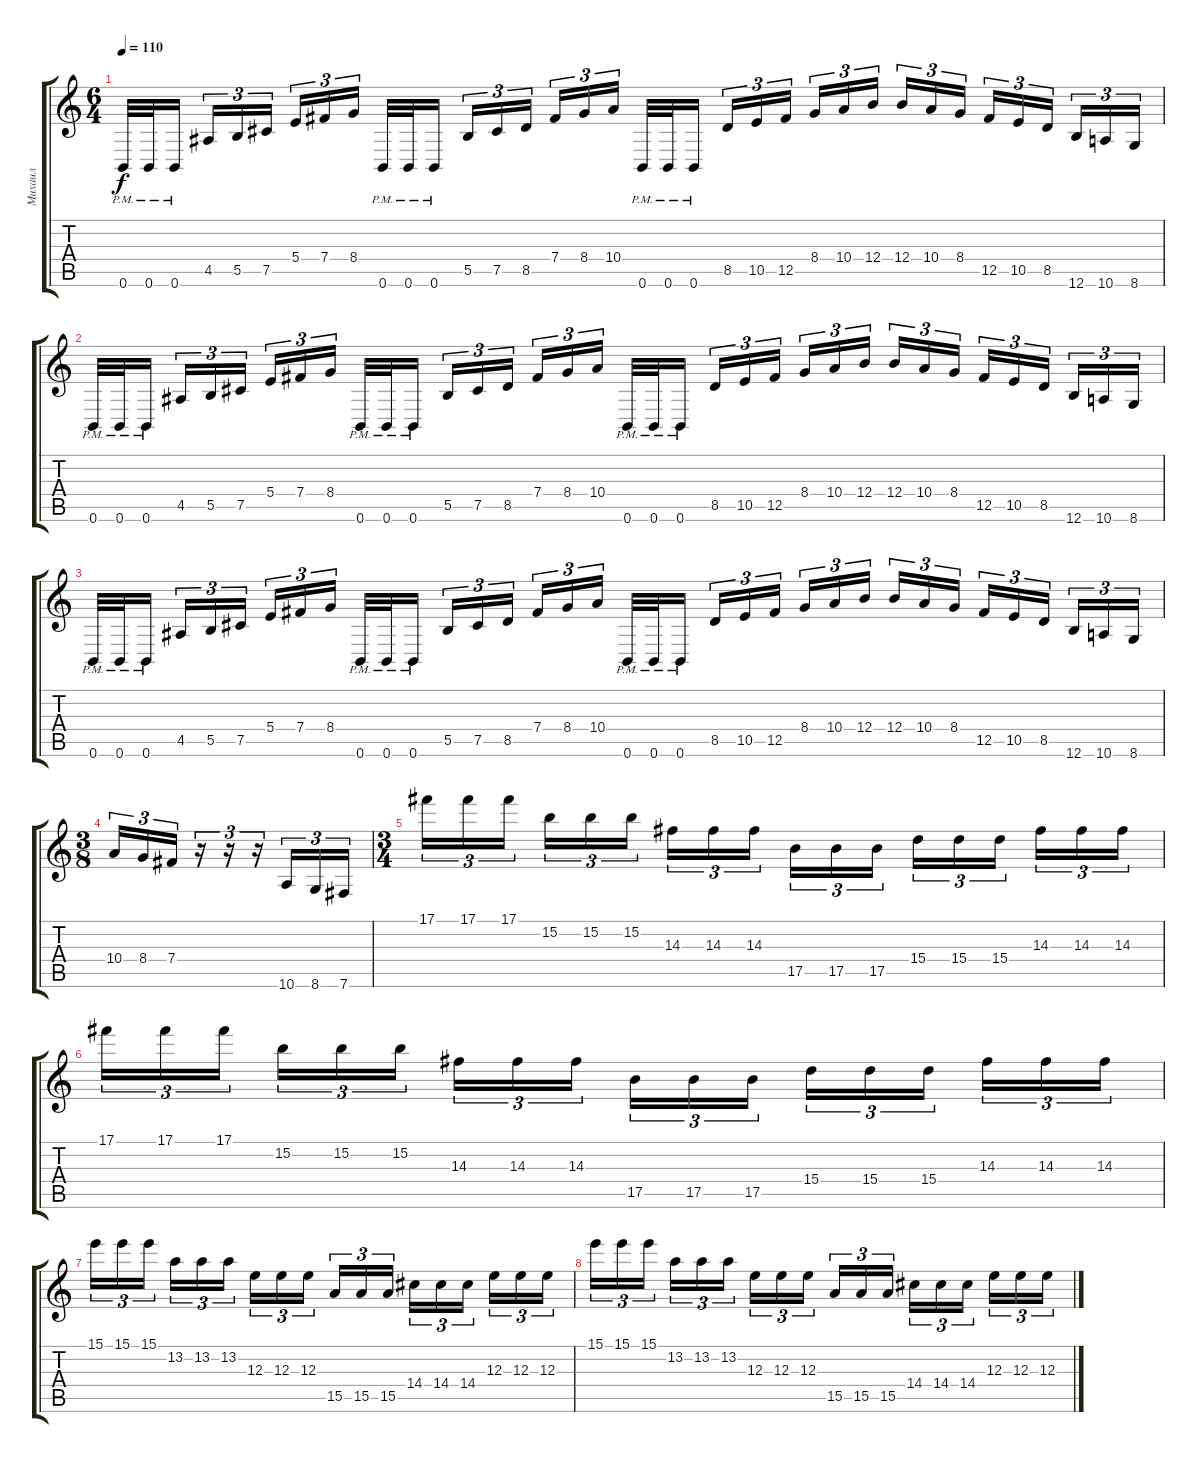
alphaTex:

\track ("Михаил" "Михаил") {instrument distortionguitar}
\staff {score tabs}
\tuning (Db4 Ab3 E3 B2 Gb2 B1) {hide}
\ts (6 4)
\tempo 110
\clef g2
\ks c
0.6{pm}.32{dy f} 0.6{pm}.32 0.6{pm}.16{beam splitsecondary} 4.5.16{tu (3 2)} 5.5.16{tu (3 2)} 7.5.16{tu (3 2) beam splitsecondary} 5.4.16{tu (3 2)} 7.4.16{tu (3 2)} 8.4.16{tu (3 2) beam splitsecondary} 0.6{pm}.32 0.6{pm}.32 0.6{pm}.16{beam splitsecondary} 5.5.16{tu (3 2)} 7.5.16{tu (3 2)} 8.5.16{tu (3 2) beam splitsecondary} 7.4.16{tu (3 2)} 8.4.16{tu (3 2)} 10.4.16{tu (3 2)} 0.6{pm}.32 0.6{pm}.32 0.6{pm}.16{beam splitsecondary} 8.5.16{tu (3 2)} 10.5.16{tu (3 2)} 12.5.16{tu (3 2) beam splitsecondary} 8.4.16{tu (3 2)} 10.4.16{tu (3 2)} 12.4.16{tu (3 2) beam splitsecondary} 12.4.16{tu (3 2)} 10.4.16{tu (3 2)} 8.4.16{tu (3 2) beam splitsecondary} 12.5.16{tu (3 2)} 10.5.16{tu (3 2)} 8.5.16{tu (3 2) beam splitsecondary} 12.6.16{tu (3 2)} 10.6.16{tu (3 2)} 8.6.16{tu (3 2)} |
0.6{pm}.32 0.6{pm}.32 0.6{pm}.16{beam splitsecondary} 4.5.16{tu (3 2)} 5.5.16{tu (3 2)} 7.5.16{tu (3 2) beam splitsecondary} 5.4.16{tu (3 2)} 7.4.16{tu (3 2)} 8.4.16{tu (3 2) beam splitsecondary} 0.6{pm}.32 0.6{pm}.32 0.6{pm}.16{beam splitsecondary} 5.5.16{tu (3 2)} 7.5.16{tu (3 2)} 8.5.16{tu (3 2) beam splitsecondary} 7.4.16{tu (3 2)} 8.4.16{tu (3 2)} 10.4.16{tu (3 2)} 0.6{pm}.32 0.6{pm}.32 0.6{pm}.16{beam splitsecondary} 8.5.16{tu (3 2)} 10.5.16{tu (3 2)} 12.5.16{tu (3 2) beam splitsecondary} 8.4.16{tu (3 2)} 10.4.16{tu (3 2)} 12.4.16{tu (3 2) beam splitsecondary} 12.4.16{tu (3 2)} 10.4.16{tu (3 2)} 8.4.16{tu (3 2) beam splitsecondary} 12.5.16{tu (3 2)} 10.5.16{tu (3 2)} 8.5.16{tu (3 2) beam splitsecondary} 12.6.16{tu (3 2)} 10.6.16{tu (3 2)} 8.6.16{tu (3 2)} |
0.6{pm}.32 0.6{pm}.32 0.6{pm}.16{beam splitsecondary} 4.5.16{tu (3 2)} 5.5.16{tu (3 2)} 7.5.16{tu (3 2) beam splitsecondary} 5.4.16{tu (3 2)} 7.4.16{tu (3 2)} 8.4.16{tu (3 2) beam splitsecondary} 0.6{pm}.32 0.6{pm}.32 0.6{pm}.16{beam splitsecondary} 5.5.16{tu (3 2)} 7.5.16{tu (3 2)} 8.5.16{tu (3 2) beam splitsecondary} 7.4.16{tu (3 2)} 8.4.16{tu (3 2)} 10.4.16{tu (3 2)} 0.6{pm}.32 0.6{pm}.32 0.6{pm}.16{beam splitsecondary} 8.5.16{tu (3 2)} 10.5.16{tu (3 2)} 12.5.16{tu (3 2) beam splitsecondary} 8.4.16{tu (3 2)} 10.4.16{tu (3 2)} 12.4.16{tu (3 2) beam splitsecondary} 12.4.16{tu (3 2)} 10.4.16{tu (3 2)} 8.4.16{tu (3 2) beam splitsecondary} 12.5.16{tu (3 2)} 10.5.16{tu (3 2)} 8.5.16{tu (3 2) beam splitsecondary} 12.6.16{tu (3 2)} 10.6.16{tu (3 2)} 8.6.16{tu (3 2)} |
\ts (3 8)
10.4.16{tu (3 2)} 8.4.16{tu (3 2)} 7.4.16{tu (3 2)} r.16{tu (3 2)} r.16{tu (3 2)} r.16{tu (3 2)} 10.6.16{tu (3 2)} 8.6.16{tu (3 2)} 7.6.16{tu (3 2)} |
\ts (3 4)
17.1.16{tu (3 2) balance 16} 17.1.16{tu (3 2)} 17.1.16{tu (3 2) beam splitsecondary} 15.2.16{tu (3 2)} 15.2.16{tu (3 2)} 15.2.16{tu (3 2)} 14.3.16{tu (3 2)} 14.3.16{tu (3 2)} 14.3.16{tu (3 2) beam splitsecondary} 17.5.16{tu (3 2)} 17.5.16{tu (3 2)} 17.5.16{tu (3 2)} 15.4.16{tu (3 2)} 15.4.16{tu (3 2)} 15.4.16{tu (3 2) beam splitsecondary} 14.3.16{tu (3 2)} 14.3.16{tu (3 2)} 14.3.16{tu (3 2)} |
17.1.16{tu (3 2)} 17.1.16{tu (3 2)} 17.1.16{tu (3 2) beam splitsecondary} 15.2.16{tu (3 2)} 15.2.16{tu (3 2)} 15.2.16{tu (3 2)} 14.3.16{tu (3 2)} 14.3.16{tu (3 2)} 14.3.16{tu (3 2) beam splitsecondary} 17.5.16{tu (3 2)} 17.5.16{tu (3 2)} 17.5.16{tu (3 2)} 15.4.16{tu (3 2)} 15.4.16{tu (3 2)} 15.4.16{tu (3 2) beam splitsecondary} 14.3.16{tu (3 2)} 14.3.16{tu (3 2)} 14.3.16{tu (3 2)} |
15.1.16{tu (3 2)} 15.1.16{tu (3 2)} 15.1.16{tu (3 2) beam splitsecondary} 13.2.16{tu (3 2)} 13.2.16{tu (3 2)} 13.2.16{tu (3 2)} 12.3.16{tu (3 2)} 12.3.16{tu (3 2)} 12.3.16{tu (3 2) beam splitsecondary} 15.5.16{tu (3 2)} 15.5.16{tu (3 2)} 15.5.16{tu (3 2)} 14.4.16{tu (3 2)} 14.4.16{tu (3 2)} 14.4.16{tu (3 2) beam splitsecondary} 12.3.16{tu (3 2)} 12.3.16{tu (3 2)} 12.3.16{tu (3 2)} |
15.1.16{tu (3 2)} 15.1.16{tu (3 2)} 15.1.16{tu (3 2) beam splitsecondary} 13.2.16{tu (3 2)} 13.2.16{tu (3 2)} 13.2.16{tu (3 2)} 12.3.16{tu (3 2)} 12.3.16{tu (3 2)} 12.3.16{tu (3 2) beam splitsecondary} 15.5.16{tu (3 2)} 15.5.16{tu (3 2)} 15.5.16{tu (3 2)} 14.4.16{tu (3 2)} 14.4.16{tu (3 2)} 14.4.16{tu (3 2) beam splitsecondary} 12.3.16{tu (3 2)} 12.3.16{tu (3 2)} 12.3.16{tu (3 2)}
